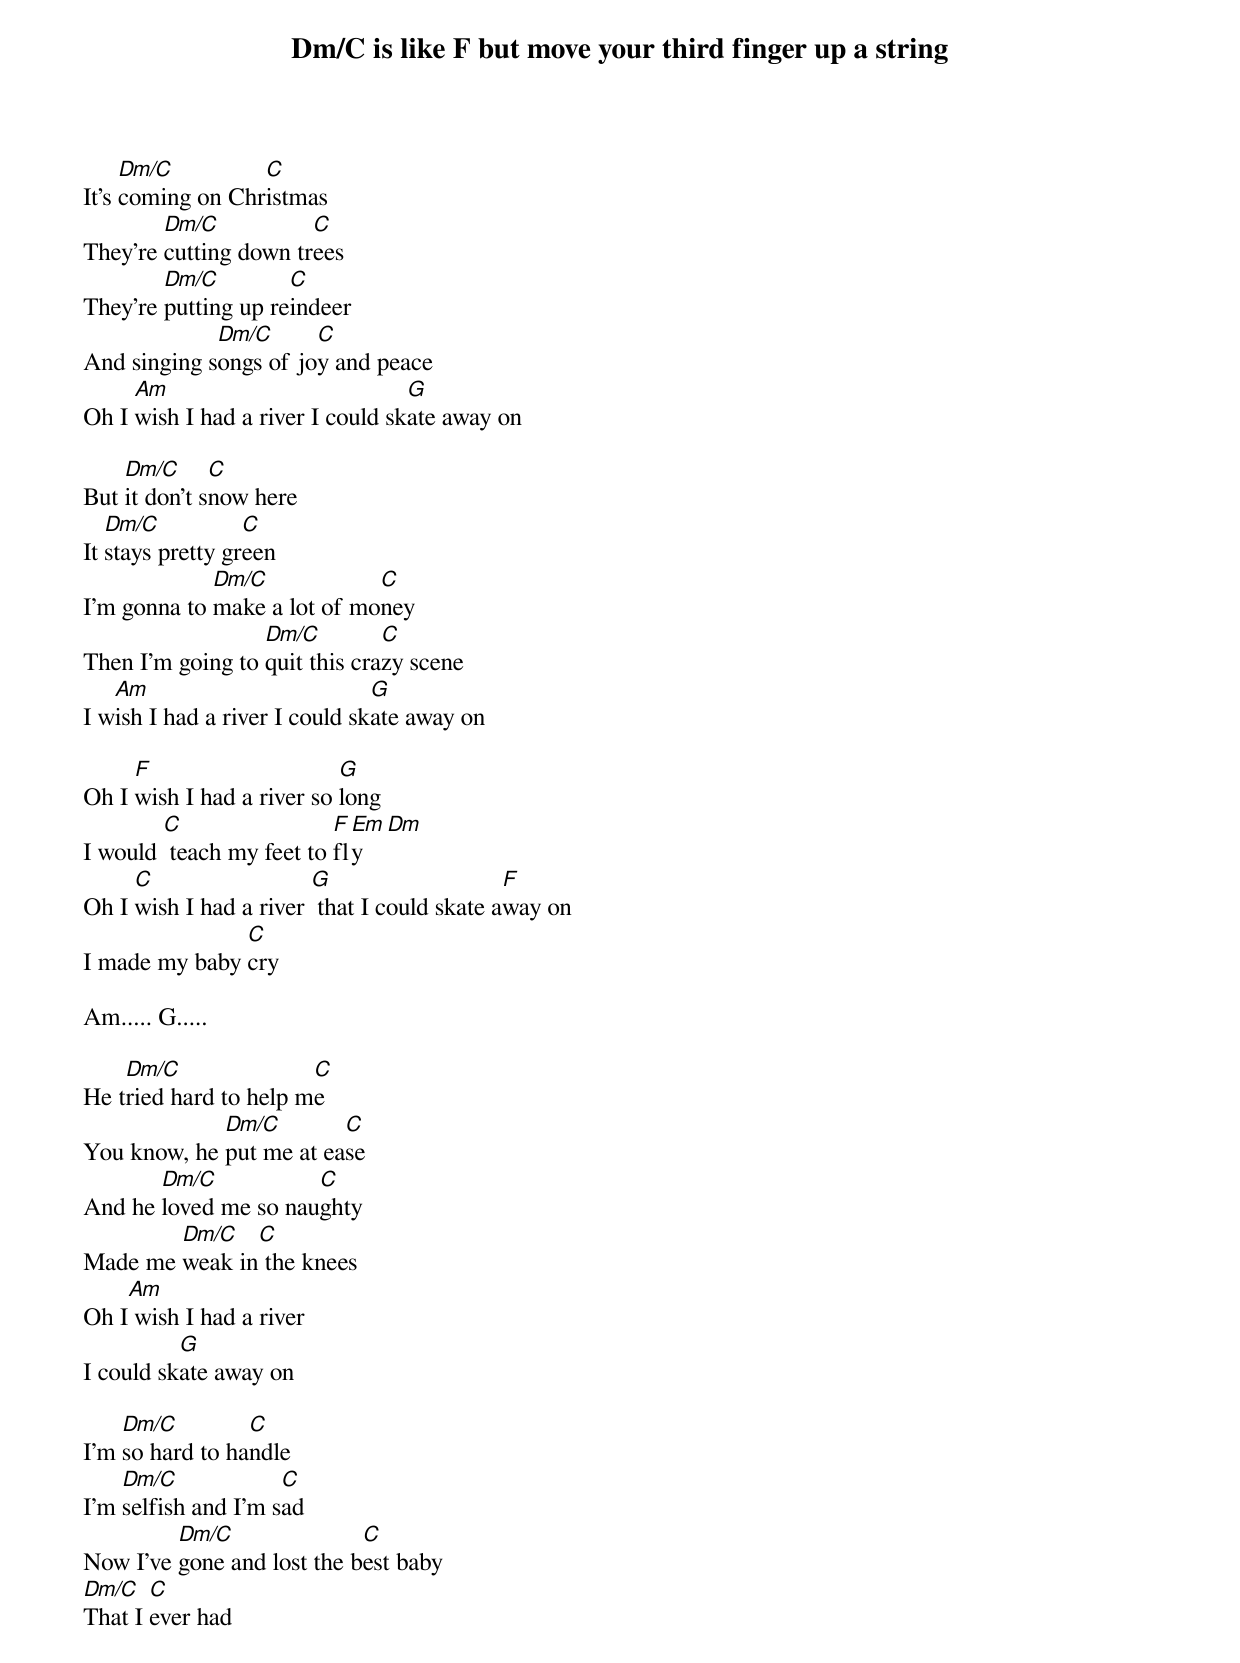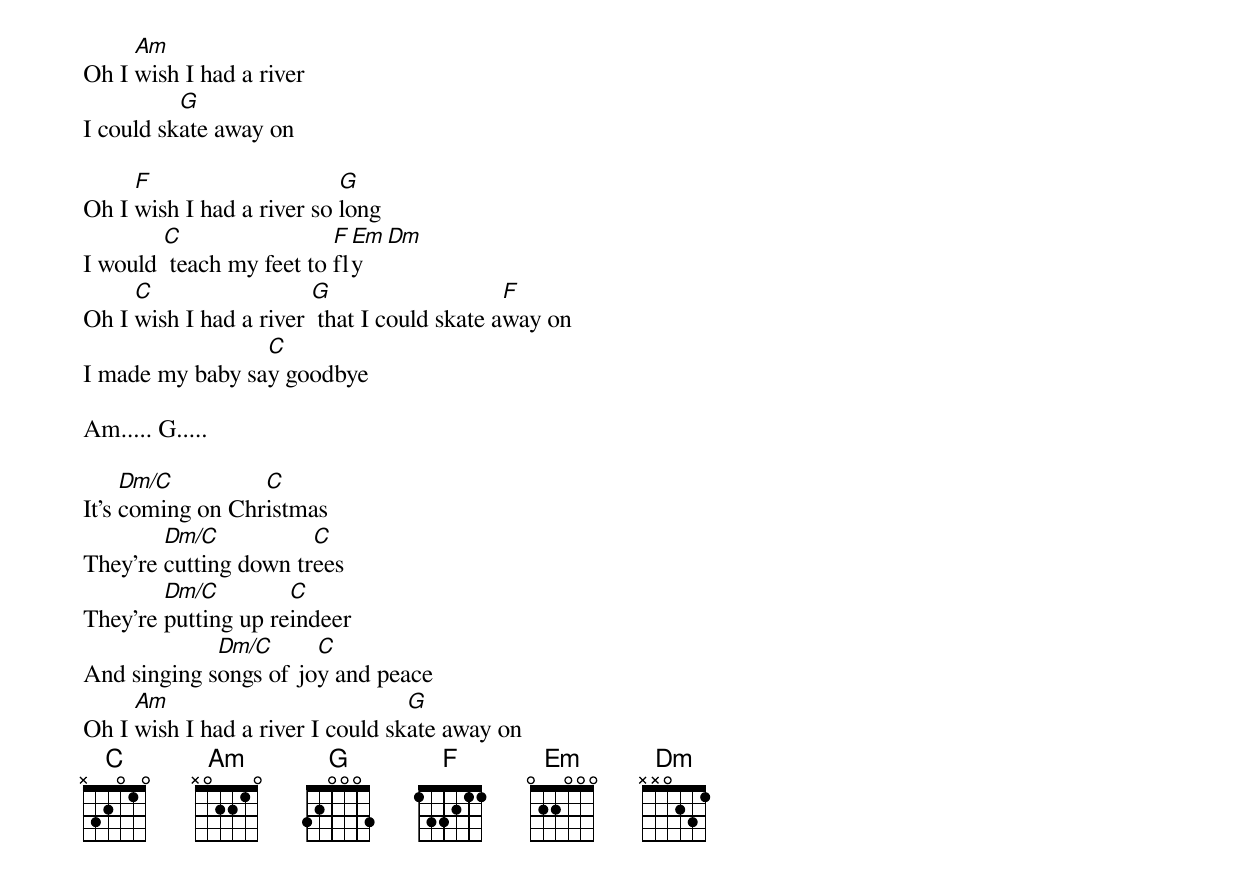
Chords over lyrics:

Dm/C is like F but move your third finger up a string

     Dm/C         C
It's coming on Christmas
        Dm/C           C
They're cutting down trees
        Dm/C         C
They're putting up reindeer
             Dm/C      C
And singing songs of joy and peace
     Am                           G
Oh I wish I had a river I could skate away on

    Dm/C      C
But it don't snow here
   Dm/C           C
It stays pretty green
             Dm/C            C
I'm gonna to make a lot of money
                  Dm/C         C
Then I'm going to quit this crazy scene
   Am                          G
I wish I had a river I could skate away on

     F                     G
Oh I wish I had a river so long
        C                 F Em Dm
I would  teach my feet to fly
     C                  G                    F
Oh I wish I had a river  that I could skate away on
               C
I made my baby cry

Am..... G.....

    Dm/C               C
He tried hard to help me
             Dm/C        C
You know, he put me at ease
       Dm/C           C
And he loved me so naughty
        Dm/C   C
Made me weak in the knees
    Am
Oh I wish I had a river
          G
I could skate away on

    Dm/C         C
I'm so hard to handle
    Dm/C             C
I'm selfish and I'm sad
         Dm/C               C
Now I've gone and lost the best baby
Dm/C   C
That I ever had
     Am
Oh I wish I had a river
          G
I could skate away on

     F                     G
Oh I wish I had a river so long
        C                 F Em Dm
I would  teach my feet to fly
     C                  G                    F
Oh I wish I had a river  that I could skate away on
                 C
I made my baby say goodbye

Am..... G.....

     Dm/C         C
It's coming on Christmas
        Dm/C           C
They're cutting down trees
        Dm/C         C
They're putting up reindeer
             Dm/C      C
And singing songs of joy and peace
     Am                           G
Oh I wish I had a river I could skate away on
